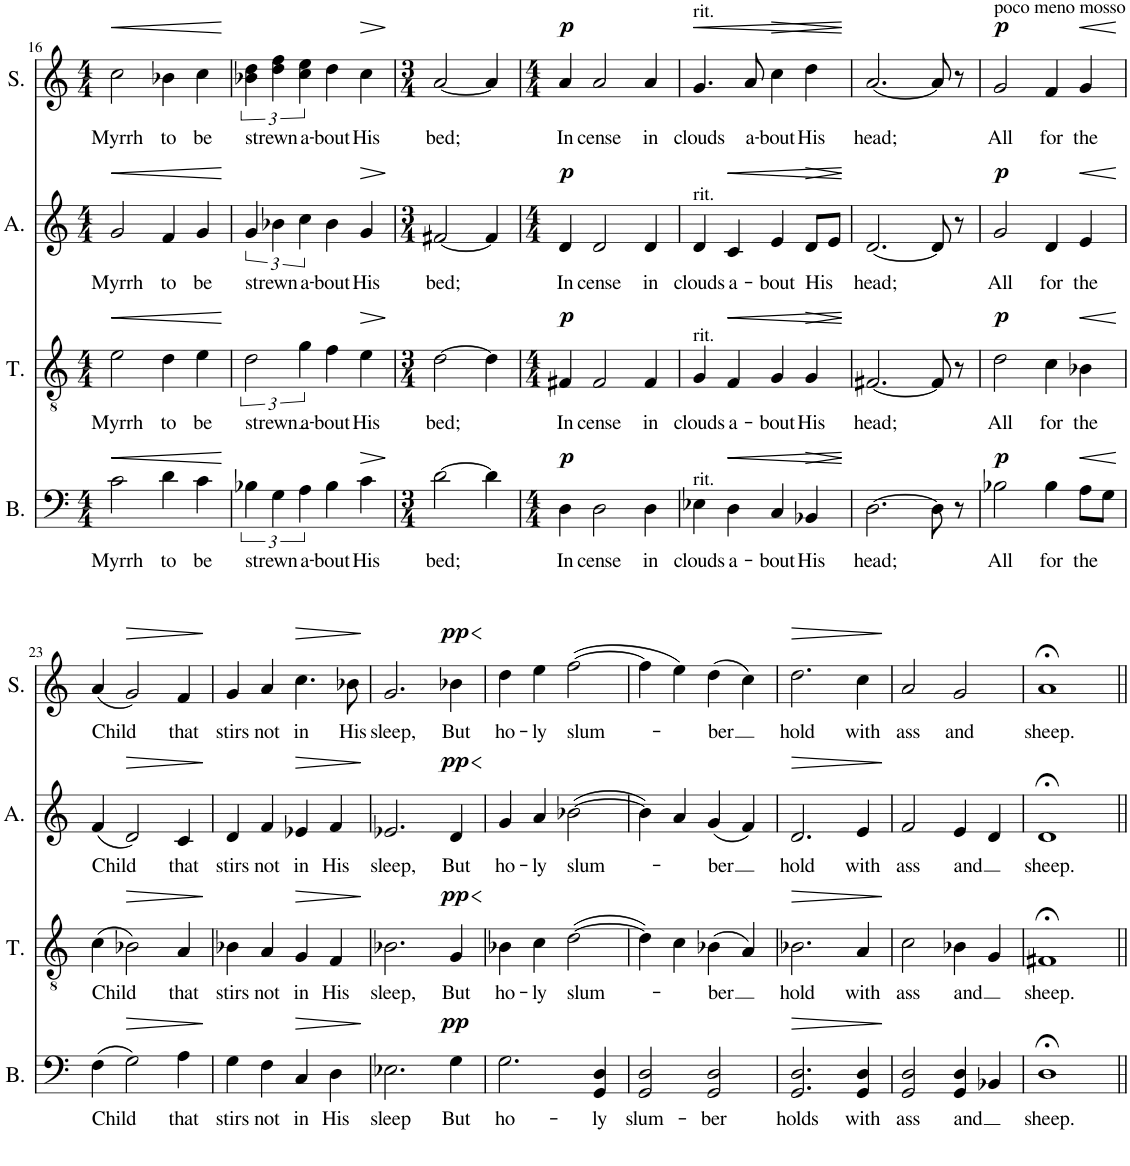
**kern	**text	**dynam	**kern	**text	**dynam	**kern	**text	**dynam	**kern	**text	**dynam
*part4	*part4	*part4	*part3	*part3	*part3	*part2	*part2	*part2	*part1	*part1	*part1
*staff4	*staff4	*staff4	*staff3	*staff3	*staff3	*staff2	*staff2	*staff2	*staff1	*staff1	*staff1
*I"Basse	*	*	*I"Ténor	*	*	*I"Alto	*	*	*I"Soprano	*	*
*I'B.	*	*	*I'T.	*	*	*I'A.	*	*	*I'S.	*	*
!!LO:PB:g=z
*clefF4	*	*	*clefGv2	*	*	*clefG2	*	*	*clefG2	*	*
*k[]	*	*	*k[]	*	*	*k[]	*	*	*k[]	*	*
*M4/4	*	*	*M4/4	*	*	*M4/4	*	*	*M4/4	*	*
=16	=16	=16	=16	=16	=16	=16	=16	=16	=16	=16	=16
!	!LO:LY:b	!LO:HP:b	!	!LO:LY:b	!LO:HP:b	!	!LO:LY:b	!LO:HP:b	!	!LO:LY:b	!LO:HP:b
2c\	Myrrh	<	2e\	Myrrh	<	2g/	Myrrh	<	2cc\	Myrrh	<
!	!LO:LY:b	!	!	!LO:LY:b	!	!	!LO:LY:b	!	!	!LO:LY:b	!
4d\	to	.	4d\	to	.	4f/	to	.	4b-X\	to	.
!	!LO:LY:b	!	!	!LO:LY:b	!	!	!LO:LY:b	!	!	!LO:LY:b	!
4c\	be	.	4e\	be	.	4g/	be	.	4cc\	be	.
.	.	[	.	.	[	.	.	[	.	.	[
=17	=17	=17	=17	=17	=17	=17	=17	=17	=17	=17	=17
!	!LO:LY:b	!	!	!LO:LY:b	!	!	!LO:LY:b	!	!	!LO:LY:b	!
6B-X\	strewn	.	3d\	strewn	.	6g/	strewn	.	6b-X\ 6dd\	strewn	.
6G\	.	.	.	.	.	6b-X\	.	.	6dd\ 6ff\	.	.
!	!LO:LY:b	!	!	!LO:LY:b	!	!	!LO:LY:b	!	!	!LO:LY:b	!
6A\	a-	.	6g\	a-	.	6cc\	a-	.	6cc\ 6ee\	a-	.
!	!LO:LY:b	!	!	!LO:LY:b	!	!	!LO:LY:b	!	!	!LO:LY:b	!
4B-\	-bout	.	4f\	-bout	.	4b-\	-bout	.	4dd\	-bout	.
!	!LO:LY:b	!LO:HP:b	!	!LO:LY:b	!LO:HP:b	!	!LO:LY:b	!LO:HP:b	!	!LO:LY:b	!LO:HP:b
4c\	His	>	4e\	His	>	4g/	His	>	4cc\	His	>
.	.	]	.	.	]	.	.	]	.	.	]
=18	=18	=18	=18	=18	=18	=18	=18	=18	=18	=18	=18
*M3/4	*	*	*M3/4	*	*	*M3/4	*	*	*M3/4	*	*
!	!LO:LY:b	!	!	!LO:LY:b	!	!	!LO:LY:b	!	!	!LO:LY:b	!
[2d\	bed;	.	[2d\	bed;	.	[2f#X/	bed;	.	[2a/	bed;	.
4d\]	.	.	4d\]	.	.	4f#/]	.	.	4a/]	.	.
=19	=19	=19	=19	=19	=19	=19	=19	=19	=19	=19	=19
*M4/4	*	*	*M4/4	*	*	*M4/4	*	*	*M4/4	*	*
!	!LO:LY:b	!LO:DY:a	!	!LO:LY:b	!LO:DY:a	!	!LO:LY:b	!LO:DY:a	!	!LO:LY:b	!LO:DY:a
4D\	In	p	4F#X/	In	p	4d/	In	p	4a/	In	p
!	!LO:LY:b	!	!	!LO:LY:b	!	!	!LO:LY:b	!	!	!LO:LY:b	!
2D\	cense	.	2F#/	cense	.	2d/	cense	.	2a/	cense	.
!	!LO:LY:b	!	!	!LO:LY:b	!	!	!LO:LY:b	!	!	!LO:LY:b	!
4D\	in	.	4F#/	in	.	4d/	in	.	4a/	in	.
=20	=20	=20	=20	=20	=20	=20	=20	=20	=20	=20	=20
!	!	!	!	!	!	!	!	!	!LO:TX:a:t=rit.	!	!
!	!	!	!	!	!	!LO:TX:a:t=rit.	!	!	!	!	!
!	!	!	!LO:TX:a:t=rit.	!	!	!	!	!	!	!	!
!LO:TX:a:t=rit.	!	!	!	!	!	!	!	!	!	!	!
!	!LO:LY:b	!	!	!LO:LY:b	!	!	!LO:LY:b	!	!	!LO:LY:b	!LO:HP:b
4E-X\	clouds	.	4G/	clouds	.	4d/	clouds	.	4.g/	clouds	<
!	!LO:LY:b	!LO:HP:b	!	!LO:LY:b	!LO:HP:b	!	!LO:LY:b	!LO:HP:b	!	!	!
4D\	a-	<	4F/	a-	<	4c/	a-	<	.	.	.
!	!	!	!	!	!	!	!	!	!	!LO:LY:b	!
.	.	.	.	.	.	.	.	.	8a/	a-	.
!	!LO:LY:b	!	!	!LO:LY:b	!	!	!LO:LY:b	!	!	!LO:LY:b	!LO:HP:b
4C/	-bout	.	4G/	-bout	.	4e/	-bout	.	4cc\	-bout	>
!	!LO:LY:b	!LO:HP:b	!	!LO:LY:b	!LO:HP:b	!	!LO:LY:b	!LO:HP:b	!	!LO:LY:b	!
4BB-X/	His	>	4G/	His	>	8d/L	His	>	4dd\	His	.
.	.	.	.	.	.	8e/J	.	.	.	.	.
.	.	[ ]	.	.	[ ]	.	.	[ ]	.	.	[ ]
=21	=21	=21	=21	=21	=21	=21	=21	=21	=21	=21	=21
!	!LO:LY:b	!	!	!LO:LY:b	!	!	!LO:LY:b	!	!	!LO:LY:b	!
[2.D\	head;	.	[2.F#X/	head;	.	[2.d/	head;	.	[2.a/	head;	.
8D\]	.	.	8F#/]	.	.	8d/]	.	.	8a/]	.	.
8r	.	.	8r	.	.	8r	.	.	8r	.	.
=22	=22	=22	=22	=22	=22	=22	=22	=22	=22	=22	=22
!	!	!	!	!	!	!	!	!	!LO:TX:a:t=poco meno mosso	!	!
!	!LO:LY:b	!LO:DY:a	!	!LO:LY:b	!LO:DY:a	!	!LO:LY:b	!LO:DY:a	!	!LO:LY:b	!LO:DY:a
2B-X\	All	p	2d\	All	p	2g/	All	p	2g/	All	p
!	!LO:LY:b	!	!	!LO:LY:b	!	!	!LO:LY:b	!	!	!LO:LY:b	!
4B-\	for	.	4c\	for	.	4d/	for	.	4f/	for	.
!	!LO:LY:b	!LO:HP:b	!	!LO:LY:b	!LO:HP:b	!	!LO:LY:b	!LO:HP:b	!	!LO:LY:b	!LO:HP:b
8A\L	the	<	4B-X\	the	<	4e/	the	<	4g/	the	<
8G\J	.	.	.	.	.	.	.	.	.	.	.
.	.	[	.	.	[	.	.	[	.	.	[
!!LO:LB:g=z
=23	=23	=23	=23	=23	=23	=23	=23	=23	=23	=23	=23
!	!LO:LY:b	!	!	!LO:LY:b	!	!	!LO:LY:b	!	!	!LO:LY:b	!
(4F\	Child	.	(4c\	Child	.	(4f/	Child	.	(4a/	Child	.
!	!	!LO:HP:b	!	!	!LO:HP:b	!	!	!LO:HP:b	!	!	!LO:HP:b
2G\)	.	>	2B-X\)	.	>	2d/)	.	>	2g/)	.	>
!	!LO:LY:b	!	!	!LO:LY:b	!	!	!LO:LY:b	!	!	!LO:LY:b	!
4A\	that	.	4A/	that	.	4c/	that	.	4f/	that	.
.	.	]	.	.	]	.	.	]	.	.	]
=24	=24	=24	=24	=24	=24	=24	=24	=24	=24	=24	=24
!	!LO:LY:b	!	!	!LO:LY:b	!	!	!LO:LY:b	!	!	!LO:LY:b	!
4G\	stirs	.	4B-X\	stirs	.	4d/	stirs	.	4g/	stirs	.
!	!LO:LY:b	!	!	!LO:LY:b	!	!	!LO:LY:b	!	!	!LO:LY:b	!
4F\	not	.	4A/	not	.	4f/	not	.	4a/	not	.
!	!LO:LY:b	!LO:HP:b	!	!LO:LY:b	!LO:HP:b	!	!LO:LY:b	!LO:HP:b	!	!LO:LY:b	!LO:HP:b
4C/	in	>	4G/	in	>	4e-X/	in	>	4.cc\	in	>
!	!LO:LY:b	!	!	!LO:LY:b	!	!	!LO:LY:b	!	!	!	!
4D\	His	.	4F/	His	.	4f/	His	.	.	.	.
!	!	!	!	!	!	!	!	!	!	!LO:LY:b	!
.	.	.	.	.	.	.	.	.	8b-X\	His	.
.	.	]	.	.	]	.	.	]	.	.	]
=25	=25	=25	=25	=25	=25	=25	=25	=25	=25	=25	=25
!	!LO:LY:b	!	!	!LO:LY:b	!	!	!LO:LY:b	!	!	!LO:LY:b	!
2.E-X\	sleep	.	2.B-X\	sleep,	.	2.e-X/	sleep,	.	2.g/	sleep,	.
!	!LO:LY:b	!LO:DY:a	!	!LO:LY:b	!LO:HP:b	!	!LO:LY:b	!LO:HP:b	!	!LO:LY:b	!LO:HP:b
!	!	!	!	!	!LO:DY:n=1:a	!	!	!LO:DY:n=1:a	!	!	!LO:DY:n=1:a
4G\	But	pp	4G/	But	< pp	4d/	But	< pp	4b-X\	But	< pp
.	.	.	.	.	[	.	.	[	.	.	[
=26	=26	=26	=26	=26	=26	=26	=26	=26	=26	=26	=26
!	!LO:LY:b	!	!	!LO:LY:b	!	!	!LO:LY:b	!	!	!LO:LY:b	!
2.G\	ho-	.	4B-X\	ho-	.	4g/	ho-	.	4dd\	ho-	.
!	!	!	!	!LO:LY:b	!	!	!LO:LY:b	!	!	!LO:LY:b	!
.	.	.	4c\	-ly	.	4a/	-ly	.	4ee\	-ly	.
!	!	!	!	!LO:LY:b	!	!	!LO:LY:b	!	!	!LO:LY:b	!
.	.	.	(>[2d\	slum-	.	(>[2b-X\	slum-	.	(>[2ff\	slum-	.
!	!LO:LY:b	!	!	!	!	!	!	!	!	!	!
4GG/ 4D/	-ly	.	.	.	.	.	.	.	.	.	.
=27	=27	=27	=27	=27	=27	=27	=27	=27	=27	=27	=27
!	!LO:LY:b	!	!	!	!	!	!	!	!	!	!
2GG/ 2D/	slum-	.	4d\])	.	.	4b-\])	.	.	4ff\]	.	.
.	.	.	4c\	.	.	4a/	.	.	4ee\)	.	.
!	!LO:LY:b	!	!	!LO:LY:b	!	!	!LO:LY:b	!	!	!LO:LY:b	!
2GG/ 2D/	-ber	.	(4B-X\	-ber	.	(4g/	-ber	.	(4dd\	-ber	.
.	.	.	4A/)	.	.	4f/)	.	.	4cc\)	.	.
=28	=28	=28	=28	=28	=28	=28	=28	=28	=28	=28	=28
!	!LO:LY:b	!LO:HP:b	!	!LO:LY:b	!LO:HP:b	!	!LO:LY:b	!LO:HP:b	!	!LO:LY:b	!LO:HP:b
2.GG/ 2.D/	holds	>	2.B-X\	hold	>	2.d/	hold	>	2.dd\	hold	>
!	!LO:LY:b	!	!	!LO:LY:b	!	!	!LO:LY:b	!	!	!LO:LY:b	!
4GG/ 4D/	with	.	4A/	with	.	4e/	with	.	4cc\	with	.
.	.	]	.	.	]	.	.	]	.	.	]
=29	=29	=29	=29	=29	=29	=29	=29	=29	=29	=29	=29
!	!LO:LY:b	!	!	!LO:LY:b	!	!	!LO:LY:b	!	!	!LO:LY:b	!
2GG/ 2D/	ass	.	2c\	ass	.	2f/	ass	.	2a/	ass	.
!	!LO:LY:b	!	!	!LO:LY:b	!	!	!LO:LY:b	!	!	!LO:LY:b	!
4GG/ 4D/	and	.	4B-X\	and	.	4e/	and	.	2g/	and	.
4BB-X/	.	.	4G/	.	.	4d/	.	.	.	.	.
=30	=30	=30	=30	=30	=30	=30	=30	=30	=30	=30	=30
!	!LO:LY:b	!	!	!LO:LY:b	!	!	!LO:LY:b	!	!	!LO:LY:b	!
1D;<	sheep.	.	1F#X;<	sheep.	.	1d;<	sheep.	.	1a;<	sheep.	.
=||	=||	=||	=||	=||	=||	=||	=||	=||	=||	=||	=||
*-	*-	*-	*-	*-	*-	*-	*-	*-	*-	*-	*-
